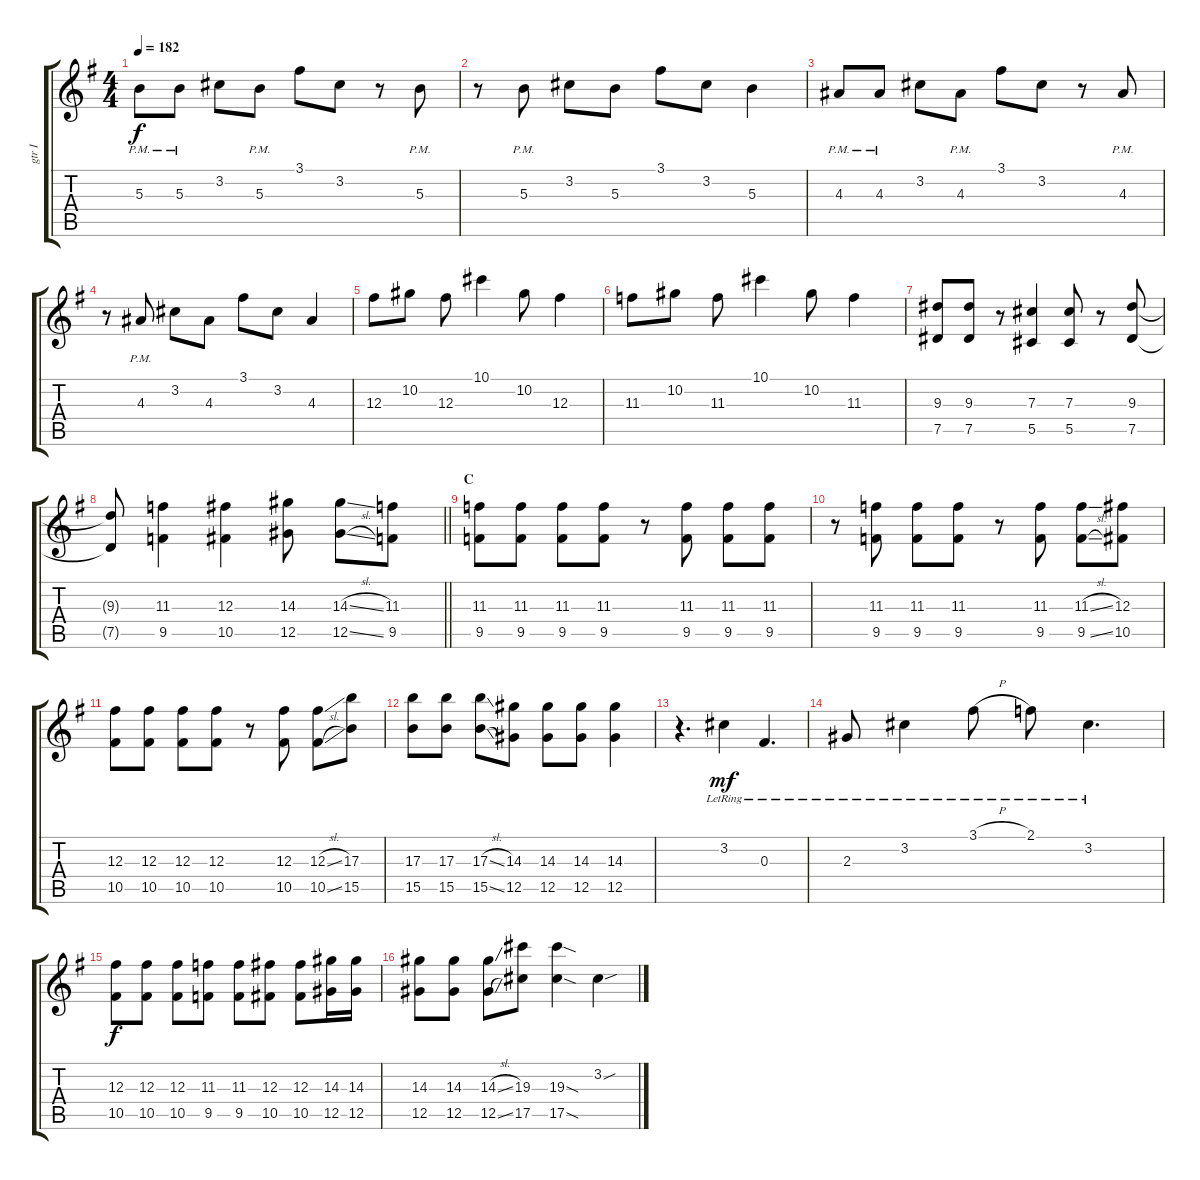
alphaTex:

\track ("gtr I" "gtr I") {instrument distortionguitar}
\staff {score tabs}
\tuning (Eb4 Bb3 Gb3 Db3 Ab2 Eb2) {hide}
\ts (4 4)
\tempo 182
\clef g2
\ks g
5.3{pm}.8{dy f} 5.3{pm}.8 3.2.8 5.3{pm}.8 3.1.8 3.2.8 r.8 5.3{pm}.8 |
r.8 5.3{pm}.8 3.2.8 5.3.8 3.1.8 3.2.8 5.3.4 |
4.3{pm}.8 4.3{pm}.8 3.2.8 4.3{pm}.8 3.1.8 3.2.8 r.8 4.3{pm}.8 |
r.8 4.3{pm}.8 3.2.8 4.3.8 3.1.8 3.2.8 4.3.4 |
12.3.8 10.2.8 12.3.8 10.1.4 10.2.8 12.3.4 |
11.3.8 10.2.8 11.3.8 10.1.4 10.2.8 11.3.4 |
(9.3 7.5).8 (9.3 7.5).8 r.8 (7.3 5.5).4 (7.3 5.5).8 r.8 (9.3 7.5).8 |
\barLineRight lightlight
(9.3{t} 7.5{t}).8 (11.3 9.5).4 (12.3 10.5).4 (14.3 12.5).8 (14.3{sl} 12.5{sl}).8 (11.3 9.5).8 |
\section ("" "C")
(11.3 9.5).8 (11.3 9.5).8 (11.3 9.5).8 (11.3 9.5).8 r.8 (11.3 9.5).8 (11.3 9.5).8 (11.3 9.5).8 |
r.8 (11.3 9.5).8 (11.3 9.5).8 (11.3 9.5).8 r.8 (11.3 9.5).8 (11.3{sl} 9.5{sl}).8 (12.3 10.5).8 |
(12.3 10.5).8 (12.3 10.5).8 (12.3 10.5).8 (12.3 10.5).8 r.8 (12.3 10.5).8 (12.3{sl} 10.5{sl}).8 (17.3 15.5).8 |
(17.3 15.5).8 (17.3 15.5).8 (17.3{sl} 15.5{sl}).8 (14.3 12.5).8 (14.3 12.5).8 (14.3 12.5).8 (14.3 12.5).4 |
r.4{d instrument electricguitarjazz} 3.2{lr}.4{dy mf} 0.3{lr}.4{d} |
2.3{lr}.8 3.2{lr}.4 3.1{h lr}.8 2.1{lr}.8 3.2{lr}.4{d} |
(12.3 10.5).8{dy f instrument distortionguitar} (12.3 10.5).8 (12.3 10.5).8 (11.3 9.5).8 (11.3 9.5).8 (12.3 10.5).8 (12.3 10.5).8 (14.3 12.5).16 (14.3 12.5).16 |
(14.3 12.5).8 (14.3 12.5).8 (14.3{sl} 12.5{sl}).8 (19.3 17.5).8 (19.3{sod} 17.5{sod}).4 3.2{sou}.4
